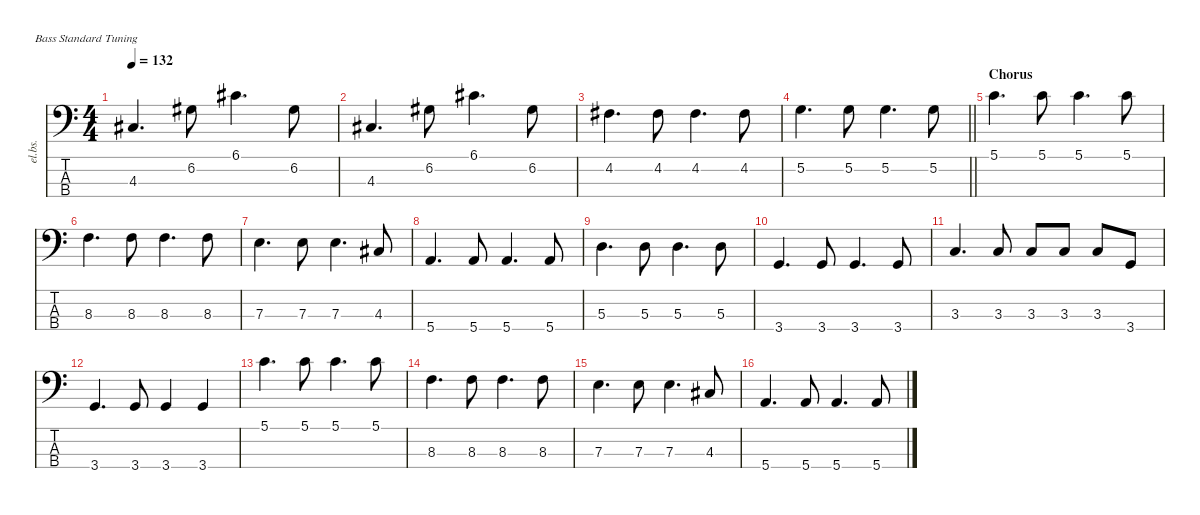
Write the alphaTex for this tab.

\defaultSystemsLayout 4
\hideDynamics
\bracketExtendMode nobrackets
\otherSystemsTrackNameOrientation horizontal
\track ("Bass" "el.bs.") {instrument electricbassfinger}
\staff {score tabs}
\tuning (G2 D2 A1 E1)
\ts (4 4)
\tempo 132
\clef f4
\ks c
4.3{acc #}.4{d dy f beam Up} 6.2{acc #}.8{beam Down} 6.1{acc #}.4{d beam Down} 6.2{acc #}.8{beam Down} |
4.3{acc #}.4{d beam Up} 6.2{acc #}.8{beam Down} 6.1{acc #}.4{d beam Down} 6.2{acc #}.8{beam Down} |
4.2{acc #}.4{d beam Down} 4.2{acc #}.8{beam Down} 4.2{acc #}.4{d beam Down} 4.2{acc #}.8{beam Down} |
\barLineRight lightlight
5.2.4{d beam Down} 5.2.8{beam Down} 5.2.4{d beam Down} 5.2.8{beam Down} |
\section ("" "Chorus")
5.1.4{d beam Down} 5.1.8{beam Down} 5.1.4{d beam Down} 5.1.8{beam Down} |
8.3.4{d beam Down} 8.3.8{beam Down} 8.3.4{d beam Down} 8.3.8{beam Down} |
7.3.4{d beam Down} 7.3.8{beam Down} 7.3.4{d beam Down} 4.3{acc #}.8{beam Up} |
5.4.4{d beam Up} 5.4.8{beam Up} 5.4.4{d beam Up} 5.4.8{beam Up} |
5.3.4{d beam Down} 5.3.8{beam Down} 5.3.4{d beam Down} 5.3.8{beam Down} |
3.4.4{d beam Up} 3.4.8{beam Up} 3.4.4{d beam Up} 3.4.8{beam Up} |
3.3.4{d beam Up} 3.3.8{beam Up} 3.3.8{beam Up} 3.3.8{beam Up} 3.3.8{beam Up} 3.4.8{beam Up} |
3.4.4{d beam Up} 3.4.8{beam Up} 3.4.4{beam Up} 3.4.4{beam Up} |
5.1.4{d beam Down} 5.1.8{beam Down} 5.1.4{d beam Down} 5.1.8{beam Down} |
8.3.4{d beam Down} 8.3.8{beam Down} 8.3.4{d beam Down} 8.3.8{beam Down} |
7.3.4{d beam Down} 7.3.8{beam Down} 7.3.4{d beam Down} 4.3{acc #}.8{beam Up} |
5.4.4{d beam Up} 5.4.8{beam Up} 5.4.4{d beam Up} 5.4.8{beam Up}
